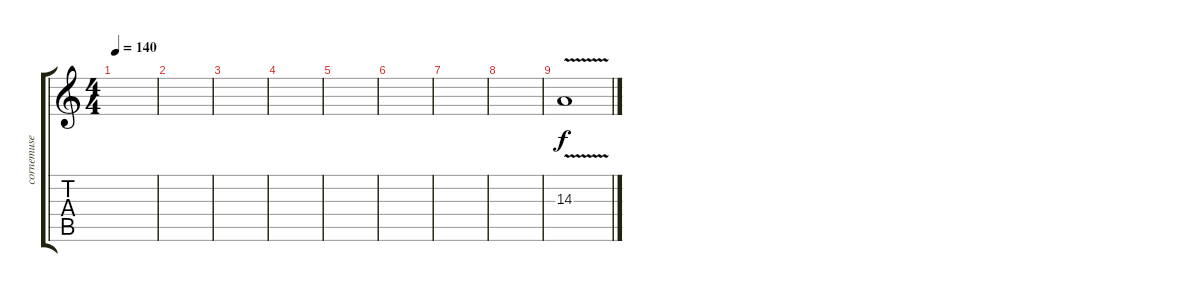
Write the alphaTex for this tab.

\track ("cornemuse 2" "cornemuse ") {instrument bagpipe}
\staff {score tabs}
\tuning (E4 B3 G3 D3 A2 E2) {hide}
\ts (4 4)
\tempo 140
\clef g2
\ks c
|
|
|
|
|
|
|
|
14.3{v}.1
